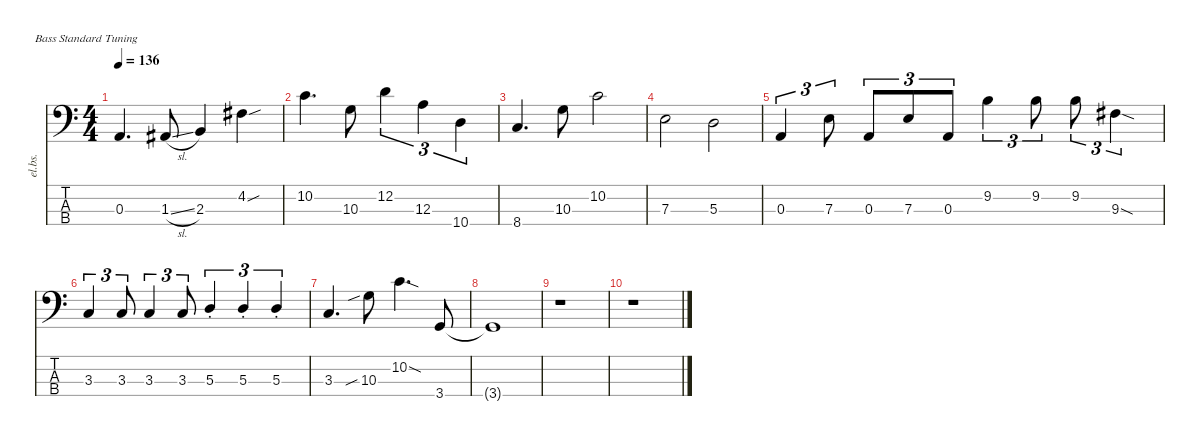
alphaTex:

\defaultSystemsLayout 4
\hideDynamics
\bracketExtendMode nobrackets
\track ("Electric Bass" "el.bs.") {instrument electricbassfinger}
\staff {score tabs}
\tuning (G2 D2 A1 E1)
\ts (4 4)
\tempo 136
\clef f4
\ks c
0.3.4{d dy mf beam Up} 1.3{sl acc #}.8{beam Up} 2.3.4{beam Up} 4.2{sou acc #}.4{beam Down} |
10.2.4{d beam Down} 10.3.8{beam Down} 12.2.4{tu (3 2) beam Down} 12.3.4{tu (3 2) beam Down} 10.4.4{tu (3 2) beam Down} |
8.4.4{d beam Up} 10.3.8{beam Down} 10.2.2{beam Down} |
7.3.2{beam Down} 5.3.2{beam Down} |
0.3.4{tu (3 2) beam Up} 7.3.8{tu (3 2) beam Down} 0.3.8{tu (3 2) beam Up} 7.3.8{tu (3 2) beam Up} 0.3.8{tu (3 2) beam Up} 9.2.4{tu (3 2) beam Down} 9.2.8{tu (3 2) beam Down} 9.2.8{tu (3 2) beam Down} 9.3{sod acc #}.4{tu (3 2) beam Down} |
3.3.4{tu (3 2) beam Up} 3.3.8{tu (3 2) beam Up} 3.3.4{tu (3 2) beam Up} 3.3.8{tu (3 2) beam Up} 5.3{st}.4{tu (3 2) beam Up} 5.3{st}.4{tu (3 2) beam Up} 5.3{st}.4{tu (3 2) beam Up} |
3.3.4{d beam Up} 10.3{sib}.8{beam Down} 10.2{sod}.4{d beam Down} 3.4.8{beam Up} |
3.4{t}.1{beam Up} |
r.1{beam Down} |
r.1{beam Down}
